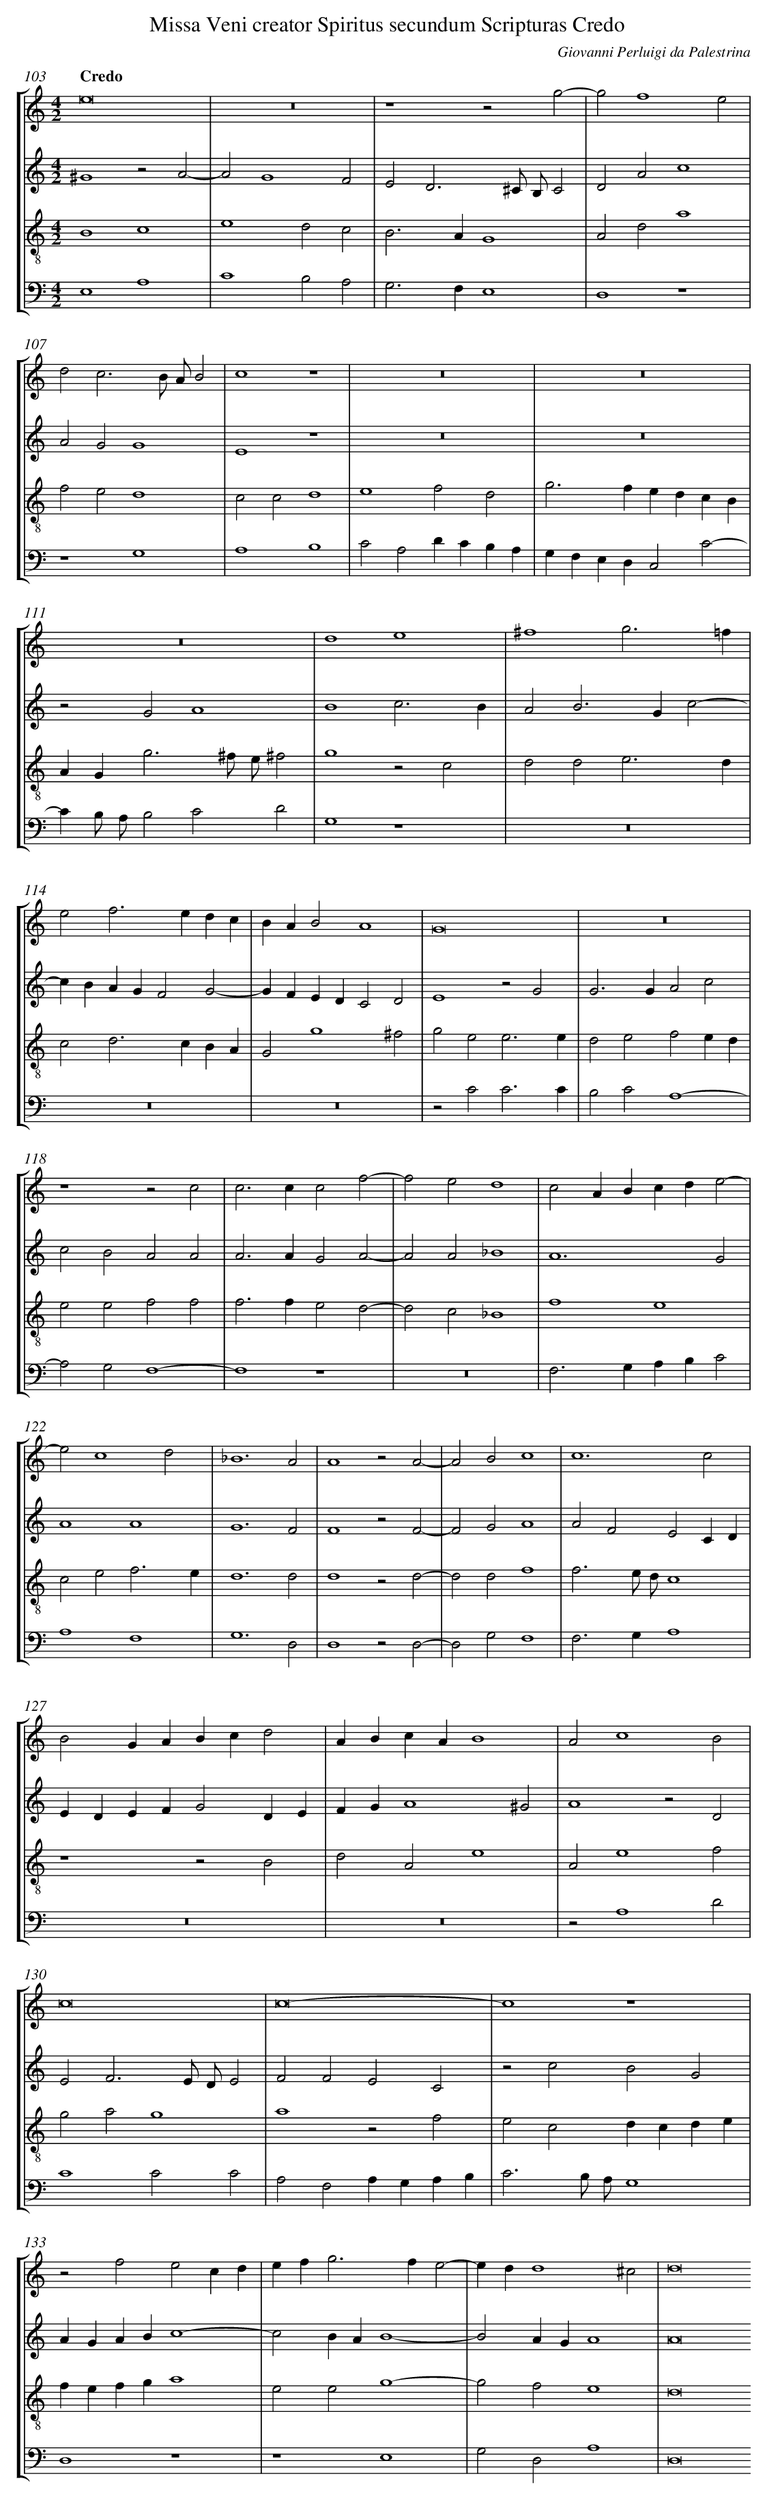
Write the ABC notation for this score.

X:1
T: Missa Veni creator Spiritus secundum Scripturas Credo
C: Giovanni Perluigi da Palestrina
L: 1/4
M: 4/2
Q: "Credo"
%%staves [1 2 3 4]
V: 1 clef=treble
V: 2 clef=treble
V: 3 clef=treble-8
V: 4 clef=bass
K: C
[V:1] e8 |
[V:2] ^G4z2A2- |
[V:3] B4c4 |
[V:4] E,4A,4 |
[V:1] z8 |
[V:2] A2G4F2 |
[V:3] e4d2c2 |
[V:4] C4B,2A,2 |
[V:1] z4z2g2- |
[V:2] E2D3^C/ B,/C2 |
[V:3] B2>A2G4 |
[V:4] G,2>F,2E,4 |
[V:1] g2f4e2 |
[V:2] D2A2c4 |
[V:3] A2d2a4 |
[V:4] D,4z4 |
[V:1] d2c3B/ A/B2 |
[V:2] A2G2G4 |
[V:3] f2e2d4 |
[V:4] z4G,4 |
[V:1] c4z4 |
[V:2] E4z4 |
[V:3] c2c2d4 |
[V:4] A,4B,4 |
[V:1] z8 |
[V:2] z8 |
[V:3] e4f2d2 |
[V:4] C2A,2DCB,A, |
[V:1] z8 |
[V:2] z8 |
[V:3] g2>f2edcB |
[V:4] G,F,E,D,C,2C2- |
[V:1] z8 |
[V:2] z2G2A4 |
[V:3] AG2<g2^f/ e/^f2 |
[V:4] CB,/ A,/B,2C2D2 |
[V:1] d4e4 |
[V:2] B4c3B |
[V:3] g4z2c2 |
[V:4] G,4z4 |
[V:1] ^f4g3=f |
[V:2] A2B2>G2c2- |
[V:3] d2d2e3d |
[V:4] z8 |
[V:1] e2f2>e2dc |
[V:2] cBAGF2G2- |
[V:3] c2d2>c2BA |
[V:4] z8 |
[V:1] BAB2A4 |
[V:2] GFEDC2D2 |
[V:3] G2g4^f2 |
[V:4] z8 |
[V:1] G8 |
[V:2] E4z2G2 |
[V:3] g2e2e3e |
[V:4] z2C2C3C |
[V:1] z8 |
[V:2] G2>G2A2c2 |
[V:3] d2e2f2ed |
[V:4] B,2C2A,4- |
[V:1] z4z2c2 |
[V:2] c2B2A2A2 |
[V:3] e2e2f2f2 |
[V:4] A,2G,2F,4- |
[V:1] c2>c2c2f2- |
[V:2] A2>A2G2A2- |
[V:3] f2>f2e2d2- |
[V:4] F,4z4 |
[V:1] f2e2d4 |
[V:2] A2A2_B4 |
[V:3] d2c2_B4 |
[V:4] z8 |
[V:1] c2ABcde2- |
[V:2] A6G2 |
[V:3] f4e4 |
[V:4] F,2>G,2A,B,C2 |
[V:1] e2c4d2 |
[V:2] A4A4 |
[V:3] c2e2f3e |
[V:4] A,4F,4 |
[V:1] _B6A2 |
[V:2] G6F2 |
[V:3] d6d2 |
[V:4] G,6D,2 |
[V:1] A4z2A2- |
[V:2] F4z2F2- |
[V:3] d4z2d2- |
[V:4] D,4z2D,2- |
[V:1] A2B2c4 |
[V:2] F2G2A4 |
[V:3] d2d2f4 |
[V:4] D,2G,2F,4 |
[V:1] c6c2 |
[V:2] A2F2E2CD |
[V:3] f3e/ d/c4 |
[V:4] F,2>G,2A,4 |
[V:1] B2GABcd2 |
[V:2] EDEFG2DE |
[V:3] z4z2B2 |
[V:4] z8 |
[V:1] ABcAB4 |
[V:2] FGA4^G2 |
[V:3] d2A2e4 |
[V:4] z8 |
[V:1] A2c4B2 |
[V:2] A4z2D2 |
[V:3] A2e4f2 |
[V:4] z2A,4D2 |
[V:1] c8 |
[V:2] E2F3E/ D/E2 |
[V:3] g2a2g4 |
[V:4] C4C2C2 |
[V:1] c8- |
[V:2] F2F2E2C2 |
[V:3] a4z2f2 |
[V:4] A,2F,2A,G,A,B, |
[V:1] c4z4 |
[V:2] z2c2B2G2 |
[V:3] e2c2dcde |
[V:4] C3B,/ A,/G,4 |
[V:1] z2f2e2cd |
[V:2] AGABc4- |
[V:3] fefga4 |
[V:4] D,4z4 |
[V:1] ef2<g2fe2- |
[V:2] c2BAB4- |
[V:3] e2e2g4- |
[V:4] z4E,4 |
[V:1] edd4^c2 |
[V:2] B2AGA4 |
[V:3] g2f2e4 |
[V:4] G,2D,2A,4 |
[V:1] d8
[V:2] A8
[V:3] d8
[V:4] D,8
